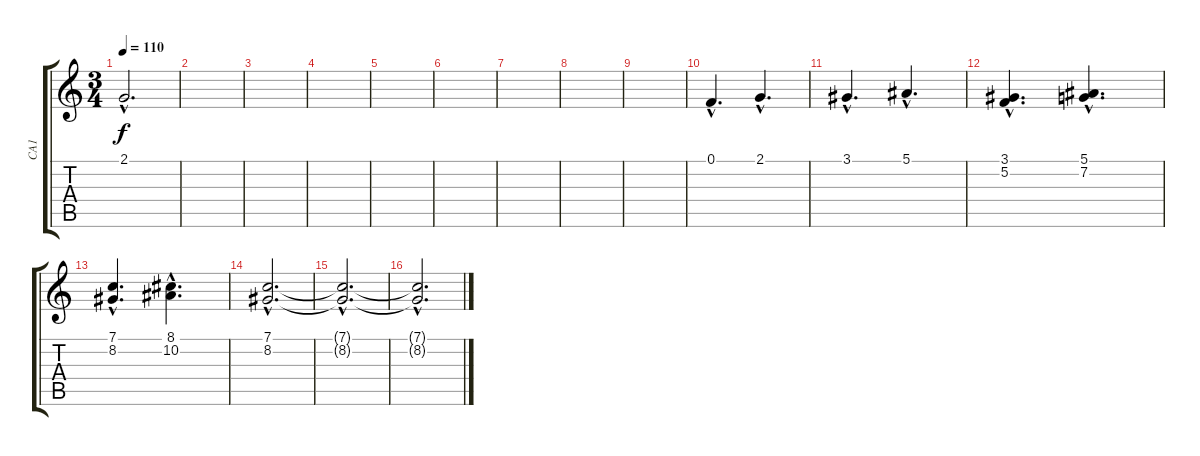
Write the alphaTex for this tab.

\track ("CA1" "CA1") {instrument choiraahs}
\staff {score tabs}
\tuning (F4 C4 Ab3 Eb3 Bb2 F2) {hide}
\ts (3 4)
\tempo 110
\clef g2
\ks c
2.1{hac t}.2{d dy f} |
|
|
|
|
|
|
|
|
0.1{hac}.4{d} 2.1{hac}.4{d} |
3.1{hac}.4{d} 5.1{hac}.4{d} |
(3.1{hac} 5.2{hac}).4{d} (5.1{hac} 7.2{hac}).4{d} |
(7.1{hac} 8.2{hac}).4{d} (8.1{hac} 10.2{hac}).4{d} |
(7.1{hac} 8.2{hac}).2{d} |
(7.1{hac t} 8.2{hac t}).2{d} |
(7.1{hac t} 8.2{hac t}).2{d}
